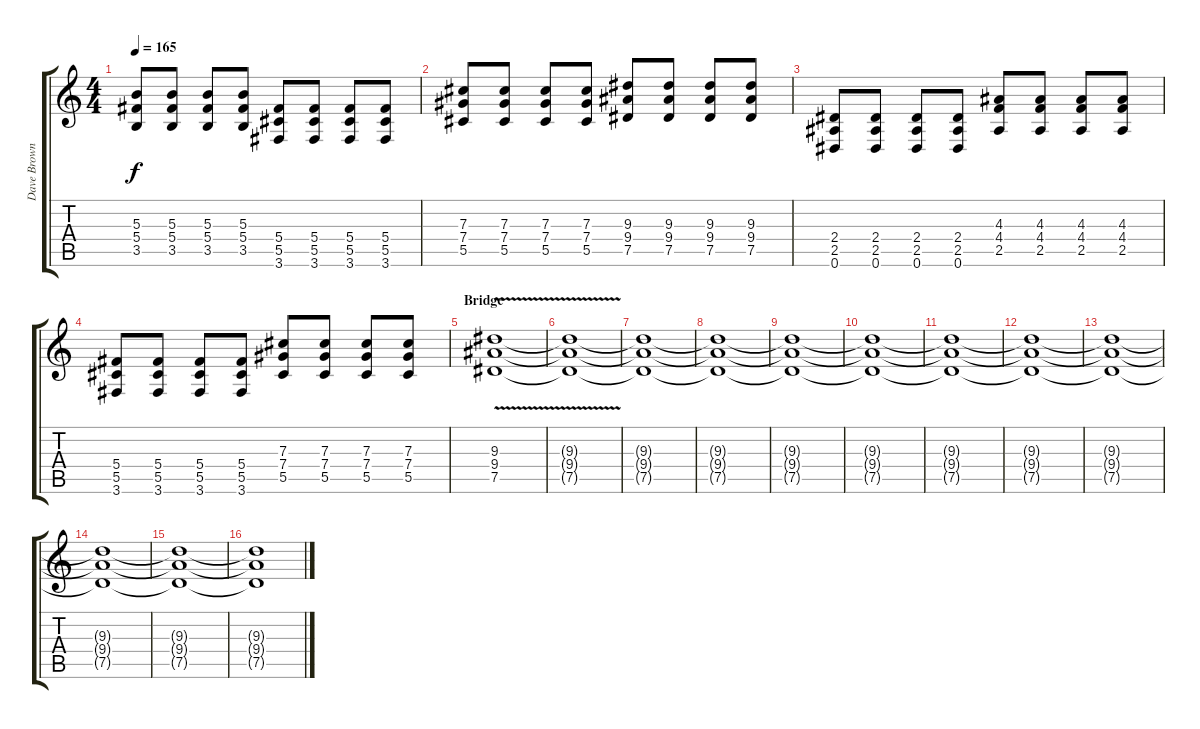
\track ("Dave Brownsound" "Dave Brown") {instrument overdrivenguitar}
\staff {score tabs}
\tuning (Eb4 Bb3 Gb3 Db3 Ab2 Eb2) {hide}
\ts (4 4)
\tempo 165
\clef g2
\ks c
(5.3 5.4 3.5).8{dy f} (5.3 5.4 3.5).8 (5.3 5.4 3.5).8 (5.3 5.4 3.5).8 (5.4 5.5 3.6).8 (5.4 5.5 3.6).8 (5.4 5.5 3.6).8 (5.4 5.5 3.6).8 |
(7.3 7.4 5.5).8 (7.3 7.4 5.5).8 (7.3 7.4 5.5).8 (7.3 7.4 5.5).8 (9.3 9.4 7.5).8 (9.3 9.4 7.5).8 (9.3 9.4 7.5).8 (9.3 9.4 7.5).8 |
(2.4 2.5 0.6).8 (2.4 2.5 0.6).8 (2.4 2.5 0.6).8 (2.4 2.5 0.6).8 (4.3 4.4 2.5).8 (4.3 4.4 2.5).8 (4.3 4.4 2.5).8 (4.3 4.4 2.5).8 |
(5.4 5.5 3.6).8 (5.4 5.5 3.6).8 (5.4 5.5 3.6).8 (5.4 5.5 3.6).8 (7.3 7.4 5.5).8 (7.3 7.4 5.5).8 (7.3 7.4 5.5).8 (7.3 7.4 5.5).8 |
\section ("" "Bridge")
(9.3{v} 9.4{v} 7.5{v}).1{volume 8} |
(9.3{t} 9.4{t} 7.5{t}).1 |
(9.3{t} 9.4{t} 7.5{t}).1 |
(9.3{t} 9.4{t} 7.5{t}).1 |
(9.3{t} 9.4{t} 7.5{t}).1 |
(9.3{t} 9.4{t} 7.5{t}).1 |
(9.3{t} 9.4{t} 7.5{t}).1 |
(9.3{t} 9.4{t} 7.5{t}).1 |
(9.3{t} 9.4{t} 7.5{t}).1 |
(9.3{t} 9.4{t} 7.5{t}).1 |
(9.3{t} 9.4{t} 7.5{t}).1 |
(9.3{t} 9.4{t} 7.5{t}).1
